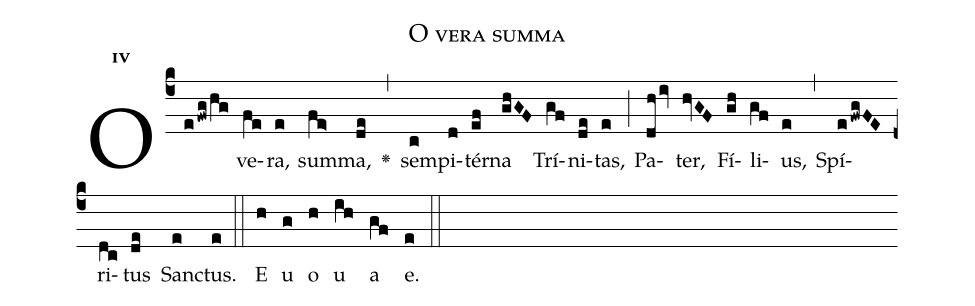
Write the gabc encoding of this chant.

name:O vera summa;
office-part:Antiphona;
mode:4;
%%
initial-style: 1;
name: O vera summa;
book: Antiphonae & Responsoria/Tomus IV, p. 176;
occasion: Sanctissimae Trinitatis;
office-part: Vesperae II Ant 1;
user-notes: ;
commentary: ;
annotation: 4e;
centering-scheme: english;
fontsize: 12;
font: OFLSortsMillGoudy;
height: 11;
width: 4.5;
%%
(c4)O(efwg/hg) ve(fe)ra,(e) sum(fe>)ma,(de) <v>\greheightstar</v>(,) sem(c)pi(d)tér(ef)na(ghGF) Trí(gf)ni(de)tas,(e) (;) Pa(dhiv)ter,(hvGF) Fí(gh)li(gf)us,(e) (,) Spí(efwgFE)ri(dc)tus(de) San(e)ctus.(e) (::)
E(h) u(g) o(h) u(ih) a(gf) e.(e) (::)
